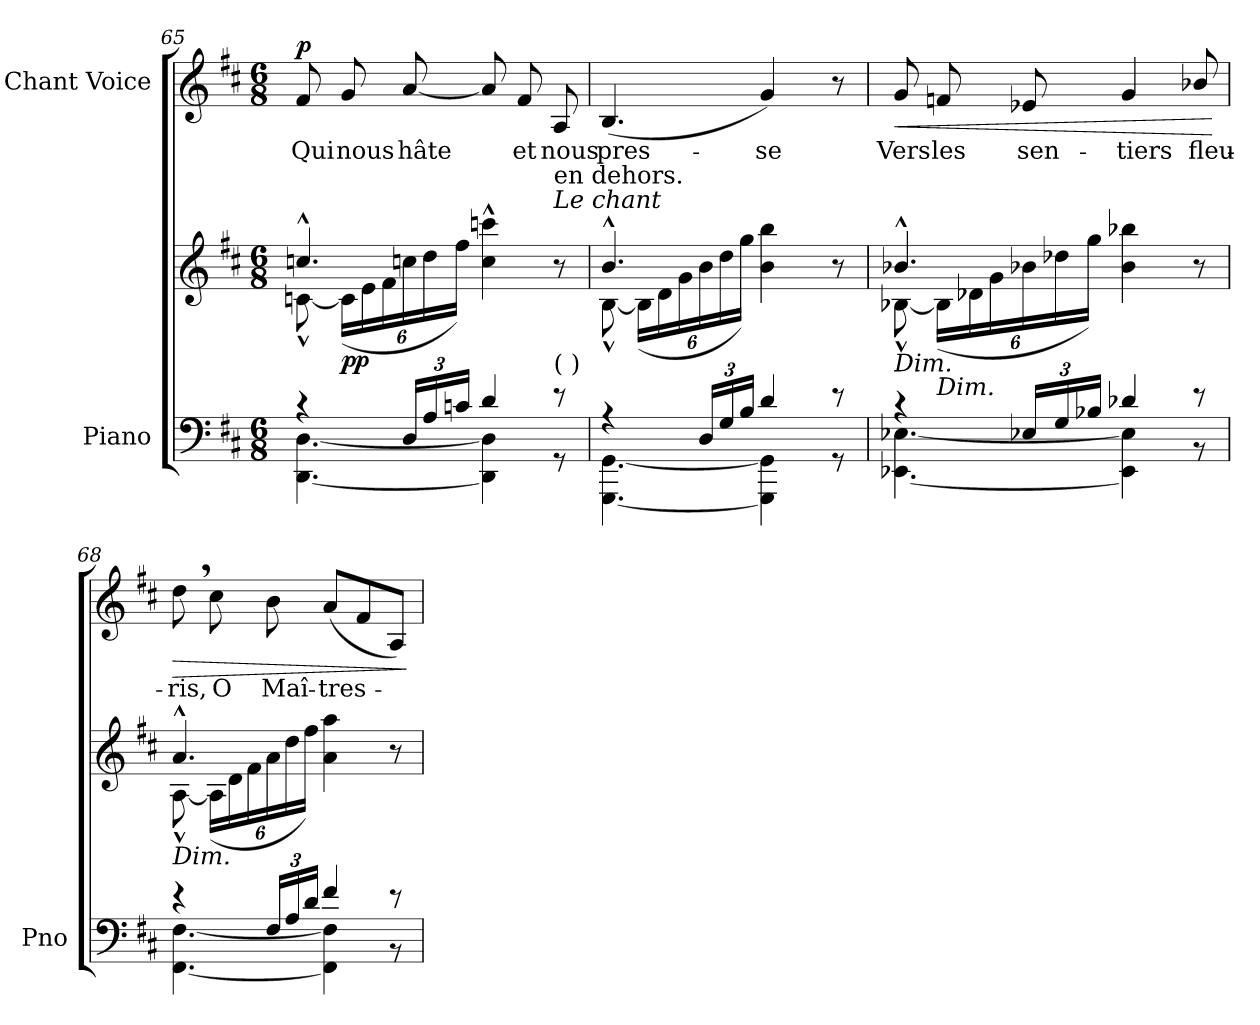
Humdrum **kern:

**kern	**kern	**dynam	**kern	**text	**dynam
*part2	*part2	*part2	*part1	*part1	*part1
*staff3	*staff2	*staff2/3	*staff1	*staff1	*staff1
*I"Piano	*	*	*I"Chant Voice	*	*
*I'Pno	*	*	*	*	*
*clefF4	*clefG2	*	*clefG2	*	*
*k[f#c#]	*k[f#c#]	*	*k[f#c#]	*	*
*M6/8	*M6/8	*	*M6/8	*	*
=65	=65	=65	=65	=65	=65
*^	*^	*	*	*	*
!	!	!	!	!	!	!	!LO:DY:a
4r	[4.DD\ [4.D\	4.ccn^^/	[8cn^^\	.	8f#/	Qui	p
!	!	!	!	!LO:DY:b	!	!	!
.	.	.	(>24c\LL]	pp	8g/	nous	.
.	.	.	24e\	.	.	.	.
.	.	.	24f#\	.	.	.	.
*Xbrackettup	*	*	*	*	*	*	*
24D/LL	.	.	24ccn\	.	[8a/	hâte	.
24A/	.	.	24dd\	.	.	.	.
24cn/JJ	.	.	24ff#\JJ)	.	.	.	.
4d/	4DD\] 4D\]	8ryy	4cc\^^ 4cccn\^^	.	8a/]	.	.
.	.	8ryy	.	.	8f#/	et	.
!	!	!LO:TX:b:t=(      )	!	!	!	!	!
!	!	!LO:TX:i:t=Le chant	!	!	!	!	!
!	!	!LO:TX:t=en dehors.	!	!	!	!	!
8r	8r	8r	8ryy	.	8A/	nous	.
=66	=66	=66	=66	=66	=66	=66	=66
4r	[4.GGG\ [4.GG\	4.b^^/	[8B^^\	.	(4.B/	pres-	.
.	.	.	(>24B\LL]	.	.	.	.
.	.	.	24d\	.	.	.	.
.	.	.	24g\	.	.	.	.
24D/LL	.	.	24b\	.	.	.	.
24G/	.	.	24dd\	.	.	.	.
24B/JJ	.	.	24gg\JJ)	.	.	.	.
4d/	4GGG\] 4GG\]	8ryy	4b\ 4bb\	.	4g/)	-se	.
.	.	8ryy	.	.	.	.	.
8r	8r	8r	8ryy	.	8r	.	.
=67	=67	=67	=67	=67	=67	=67	=67
!	!	!LO:TX:b:i:t=Dim.	!	!	!	!	!
!	!	!	!	!	!	!	!LO:HP:b
4r	[4.EE-X\ [4.E-X\	4.b-X^^/	[8B-X^^\	.	8g/	Vers	<
!	!	!	!LO:TX:b:i:t=Dim.	!	!	!	!
.	.	.	(>24B-\LL]	.	8fn/	les	.
.	.	.	24d-X\	.	.	.	.
.	.	.	24g\	.	.	.	.
24E-X/LL	.	.	24b-X\	.	8e-X/	sen-	.
24G/	.	.	24dd-X\	.	.	.	.
24B-X/JJ	.	.	24gg\JJ)	.	.	.	.
4d-X/	4EE-\] 4E-\]	8ryy	4b-\ 4bb-X\	.	4g/	-tiers	.
.	.	8ryy	.	.	.	.	.
8r	8r	8r	8ryy	.	8b-X/	fleu-	.
*v	*v	*	*	*	*	*	*
*	*v	*v	*	*	*	*
.	.	.	.	.	[
=68	=68	=68	=68	=68	=68
*^	*^	*	*	*	*
!	!	!LO:TX:b:i:t=Dim.	!	!	!	!	!
!	!	!	!	!	!	!	!LO:HP:b
4r	[4.FF#\ [4.F#\	4.a^^/	[8A^^\	.	8dd,\	-ris,	>
.	.	.	(>24A\LL]	.	8cc#\	O	.
.	.	.	24d\	.	.	.	.
.	.	.	24f#\	.	.	.	.
24F#/LL	.	.	24a\	.	8b\	Maî-	.
24A/	.	.	24dd\	.	.	.	.
24d/JJ	.	.	24ff#\JJ)	.	.	.	.
4f#/	4FF#\] 4F#\]	8ryy	4a\ 4aa\	.	(8a/L	-tres-	.
.	.	8ryy	.	.	8f#/	.	.
8r	8r	8r	8ryy	.	8A/J)	.	.
*v	*v	*	*	*	*	*	*
*	*v	*v	*	*	*	*
.	.	.	.	.	]
=	=	=	=	=	=
*-	*-	*-	*-	*-	*-
